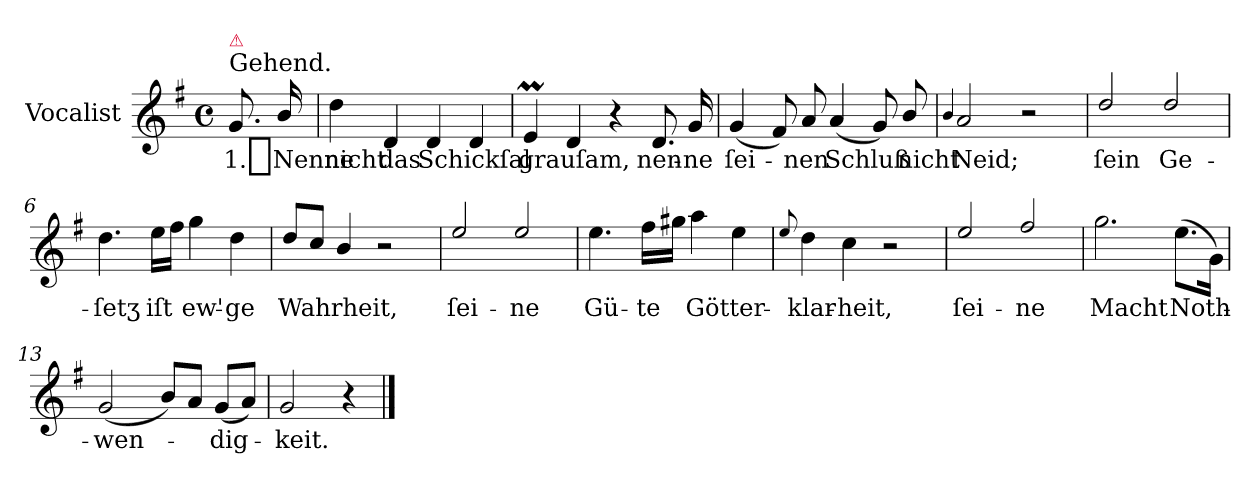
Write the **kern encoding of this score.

**kern	**text
*part1	*part1
*staff1	*staff1
*I"Vocalist	*
*clefG2	*
*k[f#]	*
*G:	*
*M4/4	*
*met(c)	*
=	=
!LO:TX:a:t=Gehend.	!
!LO:TX:a:color=crimson:t=⚠	!
8.g	1._Nenne
16b/	.
=1	=1
4dd	nicht
4d	das
4d	Schickſal
4d	.
=2	=2
4eM	grauſam,
4d	.
4r	.
8.d	nen-
16g	-ne
=3	=3
(4g	ſei-
8f#)	.
8a	-nen
(4a	Schluß
8g)	.
8b/	nicht
=4	=4
4qqb	.
2a	Neid;
2r	.
=5	=5
2dd/	ſein
2dd/	Ge-
=6	=6
4.dd	-ſetʒ
16eeLL	iſt
16ff#JJ	.
4gg	ew'-
4dd	-ge
=7	=7
8dd/L	Wahrheit,
8ccJ	.
4b/	.
2r	.
=8	=8
2ee/	ſei-
2ee/	-ne
=9	=9
4.ee	Gü-
16ff#LL	-te
16gg#XJJ	.
4aa	Götter-
4ee	.
=10	=10
8qqee	.
4dd	-klar-
4cc	-heit,
2r	.
=11	=11
2ee/	ſei-
2ff#/	-ne
=12	=12
2.gg	Macht
(8.eeL	Noth-
16gJk)	.
=13	=13
(>2g	-wen-
8b/L)	.
8aJ	.
(8gL	-dig-
8aJ)	.
=14	=14
2g	-keit.
4r	.
==	==
*-	*-
